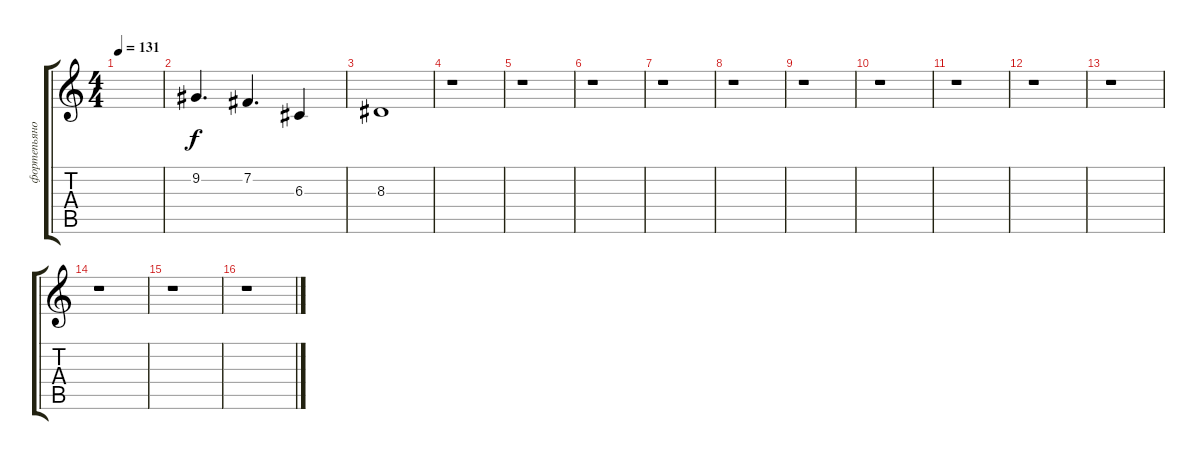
\track ("фортепьяно" "фортепьяно") {instrument brightacousticpiano}
\staff {score tabs}
\tuning (E4 B3 G3 D3 A2 E2) {hide}
\ts (4 4)
\tempo 131
\clef g2
\ks c
|
9.2.4{d} 7.2.4{d} 6.3.4 |
8.3.1 |
r.1 |
r.1 |
r.1 |
r.1 |
r.1 |
r.1 |
r.1 |
r.1 |
r.1 |
r.1 |
r.1 |
r.1 |
r.1
